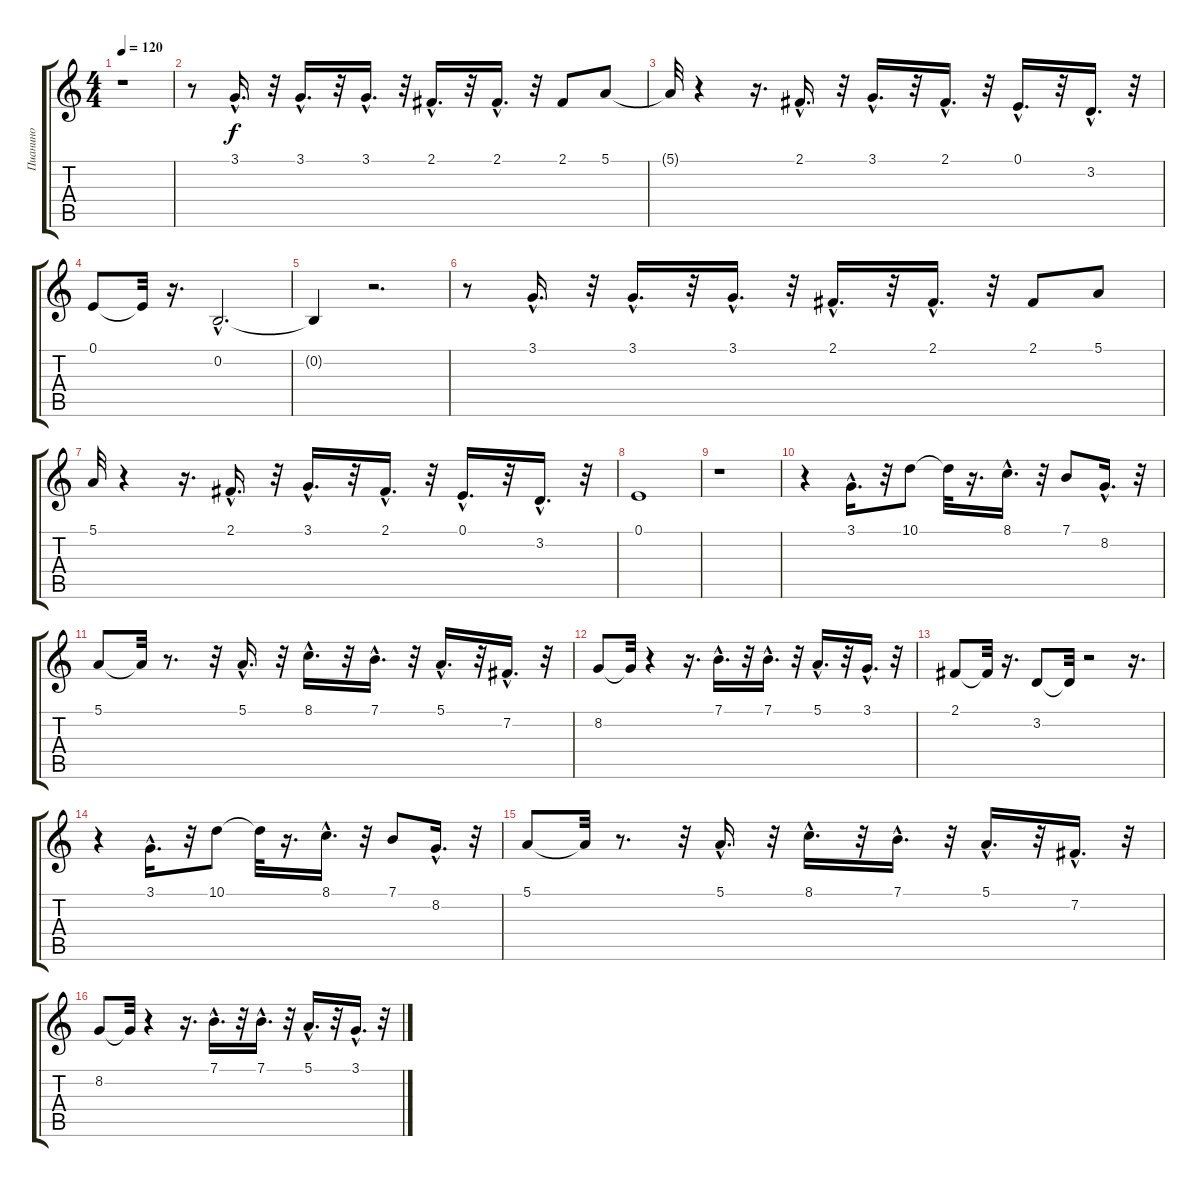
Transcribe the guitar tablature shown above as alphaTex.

\track ("Пианино" "Пианино") {instrument electricgrandpiano}
\staff {score tabs}
\tuning (E4 B3 G3 D3 A2 E2) {hide}
\ts (4 4)
\tempo 120
\clef g2
\ks c
r.1{dy f} |
r.8 3.1{hac}.16{d} r.32 3.1{hac}.16{d} r.32 3.1{hac}.16{d} r.32 2.1{hac}.16{d} r.32 2.1{hac}.16{d} r.32 2.1.8 5.1.8 |
5.1{t}.32 r.4 r.16{d} 2.1{hac}.16{d} r.32 3.1{hac}.16{d} r.32 2.1{hac}.16{d} r.32 0.1{hac}.16{d} r.32 3.2{hac}.16{d} r.32 |
0.1.8 0.1{t}.32 r.16{d} 0.2{hac}.2{d} |
0.2{t}.4 r.2{d} |
r.8 3.1{hac}.16{d} r.32 3.1{hac}.16{d} r.32 3.1{hac}.16{d} r.32 2.1{hac}.16{d} r.32 2.1{hac}.16{d} r.32 2.1.8 5.1.8 |
5.1.32 r.4 r.16{d} 2.1{hac}.16{d} r.32 3.1{hac}.16{d} r.32 2.1{hac}.16{d} r.32 0.1{hac}.16{d} r.32 3.2{hac}.16{d} r.32 |
0.1.1 |
r.1 |
r.4 3.1{hac}.16{d} r.32 10.1.8 10.1{t}.32 r.16{d} 8.1{hac}.16{d} r.32 7.1.8 8.2{hac}.16{d} r.32 |
5.1.8 5.1{t}.32 r.8{d} r.32 5.1{hac}.16{d} r.32 8.1{hac}.16{d} r.32 7.1{hac}.16{d} r.32 5.1{hac}.16{d} r.32 7.2{hac}.16{d} r.32 |
8.2.8 8.2{t}.32 r.4 r.16{d} 7.1{hac}.16{d} r.32 7.1{hac}.16{d} r.32 5.1{hac}.16{d} r.32 3.1{hac}.16{d} r.32 |
2.1.8 2.1{t}.32 r.16{d} 3.2.8 3.2{t}.32 r.2 r.16{d} |
r.4 3.1{hac}.16{d} r.32 10.1.8 10.1{t}.32 r.16{d} 8.1{hac}.16{d} r.32 7.1.8 8.2{hac}.16{d} r.32 |
5.1.8 5.1{t}.32 r.8{d} r.32 5.1{hac}.16{d} r.32 8.1{hac}.16{d} r.32 7.1{hac}.16{d} r.32 5.1{hac}.16{d} r.32 7.2{hac}.16{d} r.32 |
8.2.8 8.2{t}.32 r.4 r.16{d} 7.1{hac}.16{d} r.32 7.1{hac}.16{d} r.32 5.1{hac}.16{d} r.32 3.1{hac}.16{d} r.32
